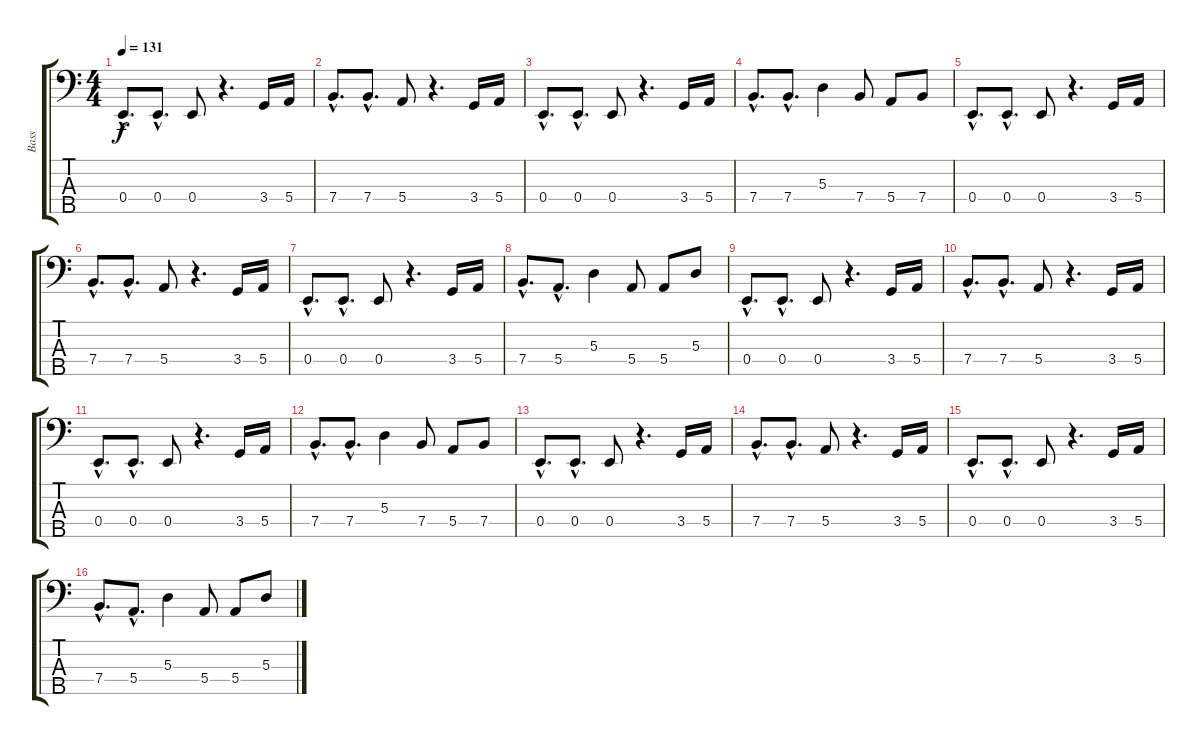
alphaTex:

\track ("Bass" "Bass") {instrument electricbassfinger}
\staff {score tabs}
\tuning (G2 D2 A1 E1 B0) {hide}
\ts (4 4)
\tempo 131
\clef f4
\ks c
0.4{hac}.8{d dy f instrument electricbassfinger} 0.4{hac}.8{d} 0.4.8 r.4{d} 3.4.16 5.4.16 |
7.4{hac}.8{d} 7.4{hac}.8{d} 5.4.8 r.4{d} 3.4.16 5.4.16 |
0.4{hac}.8{d} 0.4{hac}.8{d} 0.4.8 r.4{d} 3.4.16 5.4.16 |
7.4{hac}.8{d} 7.4{hac}.8{d} 5.3.4 7.4.8 5.4.8 7.4.8 |
0.4{hac}.8{d} 0.4{hac}.8{d} 0.4.8 r.4{d} 3.4.16 5.4.16 |
7.4{hac}.8{d} 7.4{hac}.8{d} 5.4.8 r.4{d} 3.4.16 5.4.16 |
0.4{hac}.8{d} 0.4{hac}.8{d} 0.4.8 r.4{d} 3.4.16 5.4.16 |
7.4{hac}.8{d} 5.4{hac}.8{d} 5.3.4 5.4.8 5.4.8 5.3.8 |
0.4{hac}.8{d} 0.4{hac}.8{d} 0.4.8 r.4{d} 3.4.16 5.4.16 |
7.4{hac}.8{d} 7.4{hac}.8{d} 5.4.8 r.4{d} 3.4.16 5.4.16 |
0.4{hac}.8{d} 0.4{hac}.8{d} 0.4.8 r.4{d} 3.4.16 5.4.16 |
7.4{hac}.8{d} 7.4{hac}.8{d} 5.3.4 7.4.8 5.4.8 7.4.8 |
0.4{hac}.8{d} 0.4{hac}.8{d} 0.4.8 r.4{d} 3.4.16 5.4.16 |
7.4{hac}.8{d} 7.4{hac}.8{d} 5.4.8 r.4{d} 3.4.16 5.4.16 |
0.4{hac}.8{d} 0.4{hac}.8{d} 0.4.8 r.4{d} 3.4.16 5.4.16 |
7.4{hac}.8{d} 5.4{hac}.8{d} 5.3.4 5.4.8 5.4.8 5.3.8
